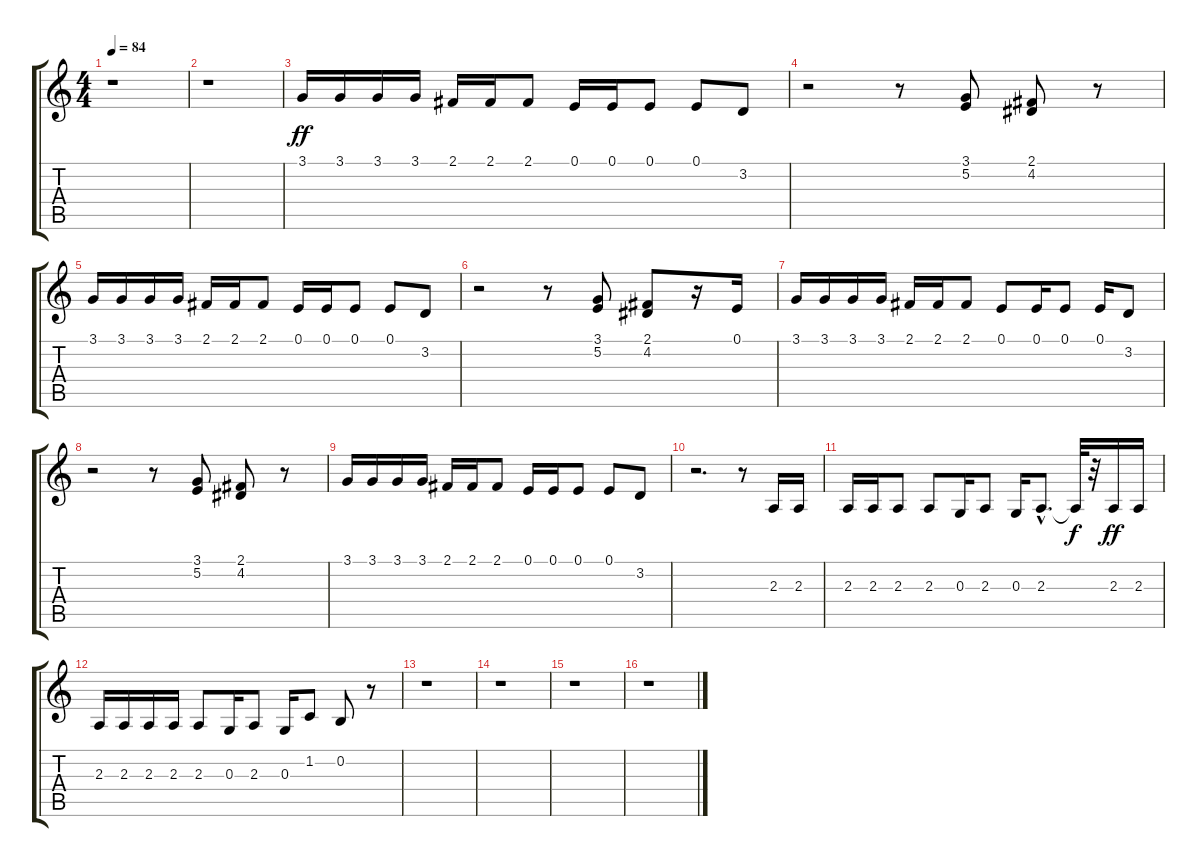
\track "" {instrument lead5charang}
\staff {score tabs}
\tuning (E4 B3 G3 D3 A2 E2) {hide}
\ts (4 4)
\tempo 84
\clef g2
\ks c
r.1{dy ff} |
r.1 |
3.1.16 3.1.16 3.1.16 3.1.16 2.1.16 2.1.16 2.1.8 0.1.16 0.1.16 0.1.8 0.1.8 3.2.8 |
r.2 r.8 (3.1 5.2).8 (2.1 4.2).8 r.8 |
3.1.16 3.1.16 3.1.16 3.1.16 2.1.16 2.1.16 2.1.8 0.1.16 0.1.16 0.1.8 0.1.8 3.2.8 |
r.2 r.8 (3.1 5.2).8 (2.1 4.2).8 r.16 0.1.16 |
3.1.16 3.1.16 3.1.16 3.1.16 2.1.16 2.1.16 2.1.8 0.1.8 0.1.16 0.1.8 0.1.16 3.2.8 |
r.2 r.8 (3.1 5.2).8 (2.1 4.2).8 r.8 |
3.1.16 3.1.16 3.1.16 3.1.16 2.1.16 2.1.16 2.1.8 0.1.16 0.1.16 0.1.8 0.1.8 3.2.8 |
r.2{d} r.8 2.3.16 2.3.16 |
2.3.16 2.3.16 2.3.8 2.3.8 0.3.16 2.3.8 0.3.16 2.3{hac}.8{d} 2.3{t}.32{dy f} r.32 2.3.16{dy ff} 2.3.16 |
2.3.16 2.3.16 2.3.16 2.3.16 2.3.8 0.3.16 2.3.8 0.3.16 1.2.8 0.2.8 r.8 |
r.1 |
r.1 |
r.1 |
r.1
